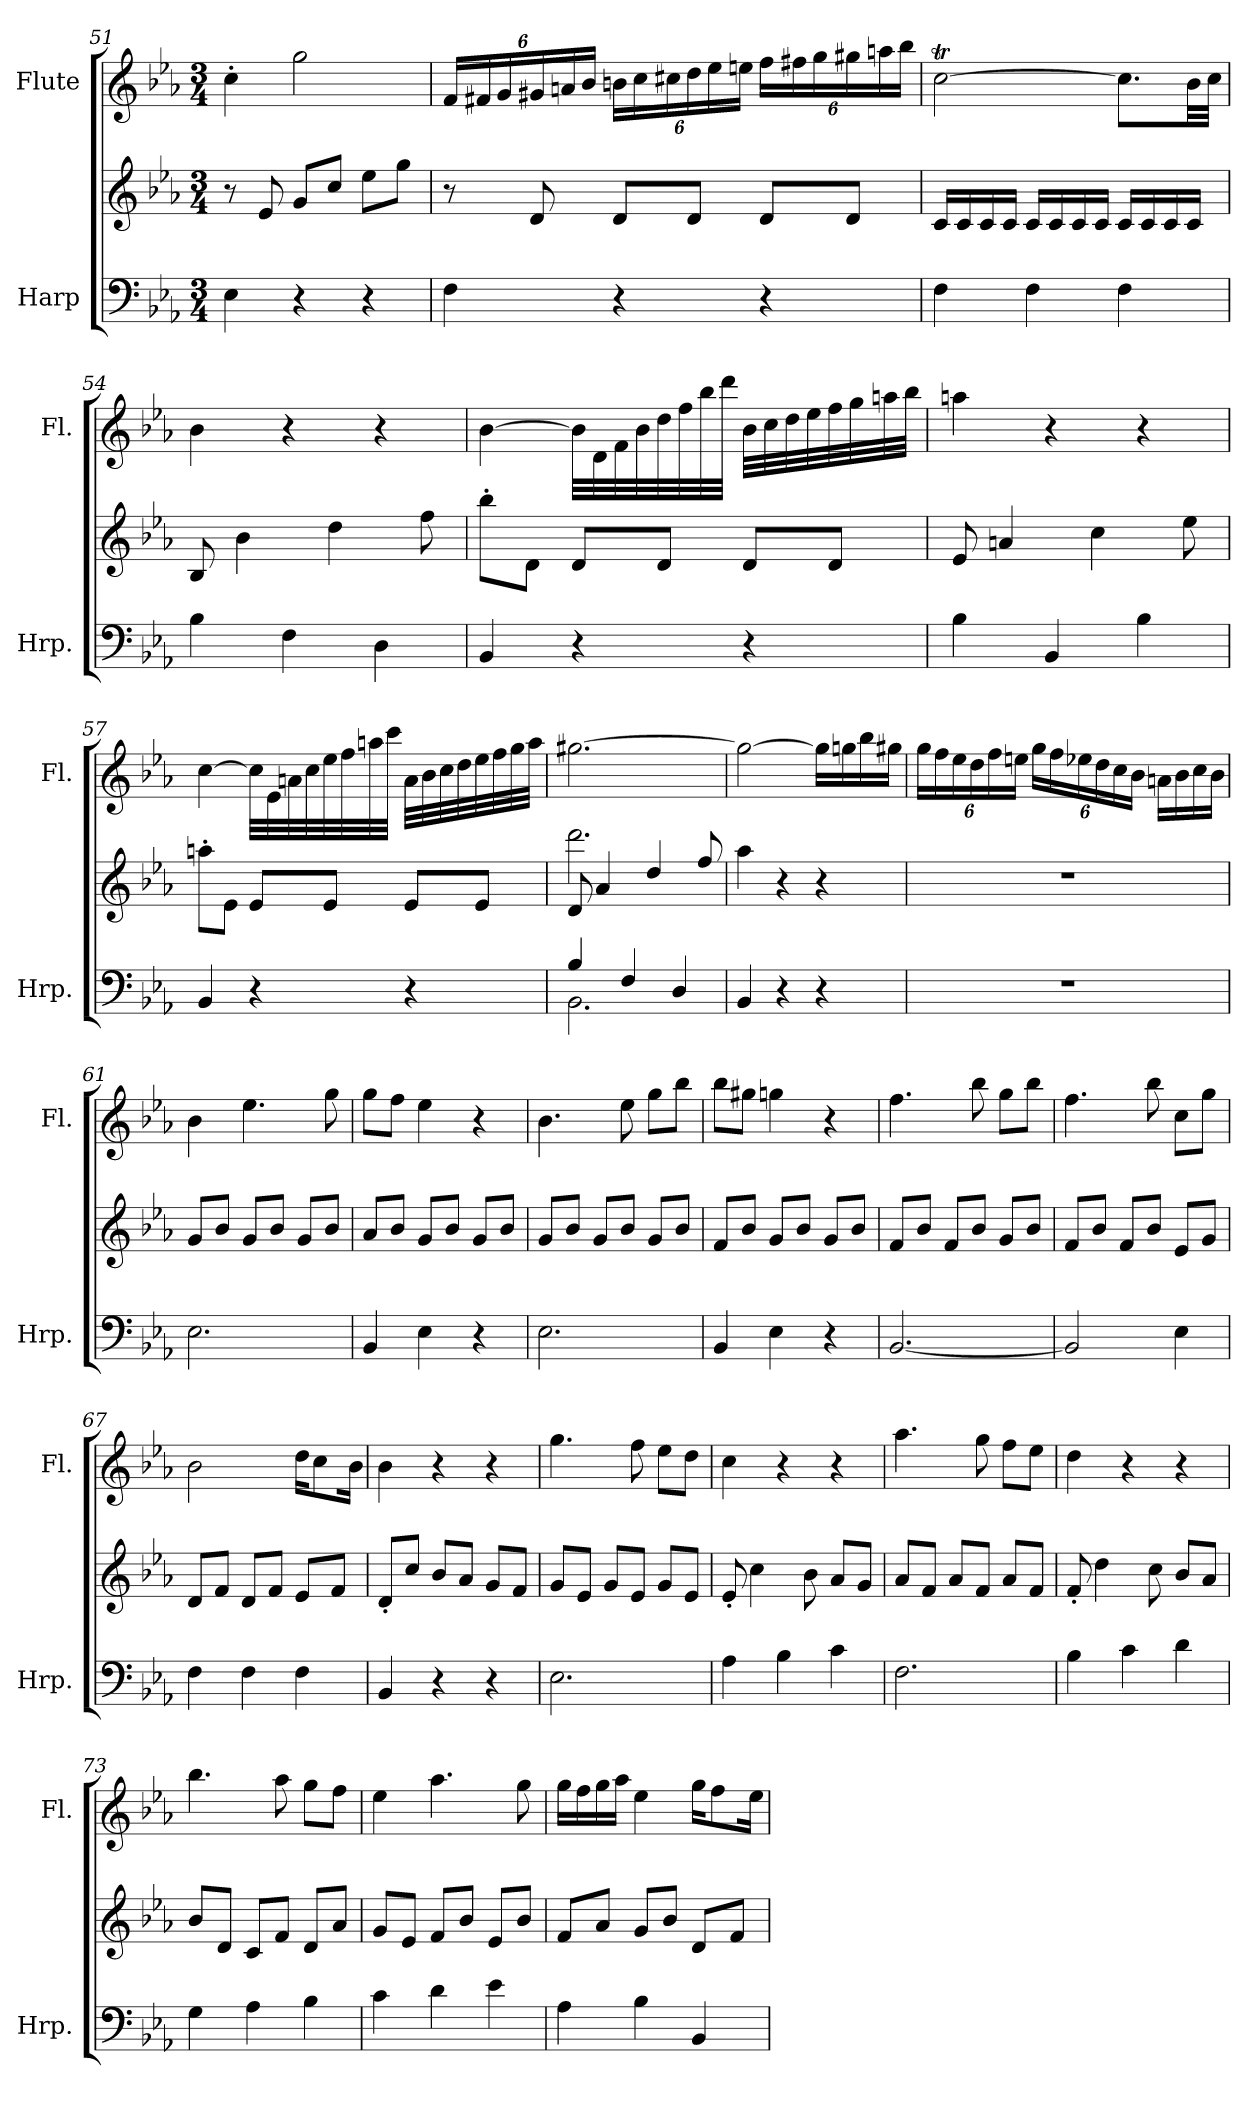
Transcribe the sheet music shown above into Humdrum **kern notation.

**kern	**kern	**kern
*part2	*part2	*part1
*staff3	*staff2	*staff1
*I"Harp	*	*I"Flute
*I'Hrp.	*	*I'Fl.
*clefF4	*clefG2	*clefG2
*k[b-e-a-]	*k[b-e-a-]	*k[b-e-a-]
*M3/4	*M3/4	*M3/4
=51	=51	=51
4E-\	8r	4cc'\
.	8e-/	.
4r	8g/L	2gg\
.	8cc/J	.
4r	8ee-\L	.
.	8gg\J	.
=52	=52	=52
*	*	*Xbrackettup
4F\	8r	24f/LL
.	.	24f#X/
.	.	24g/
.	8d/	24g#X/
.	.	24an/
.	.	24b-/JJ
4r	8d/L	24bn\LL
.	.	24cc\
.	.	24cc#X\
.	8d/J	24dd\
.	.	24ee-\
.	.	24een\JJ
4r	8d/L	24ff\LL
.	.	24ff#X\
.	.	24gg\
.	8d/J	24gg#X\
.	.	24aan\
.	.	24bb-\JJ
=53	=53	=53
4F\	16c/LL	[2ccT\
.	16c/	.
.	16c/	.
.	16c/JJ	.
4F\	16c/LL	.
.	16c/	.
.	16c/	.
.	16c/JJ	.
4F\	16c/LL	8.cc\L]
.	16c/	.
.	16c/	.
.	16c/JJ	32b-\LL
.	.	32cc\JJJ
!!LO:PB:g=z
=54	=54	=54
4B-\	8B-/	4b-\
.	4b-\	.
4F\	.	4r
.	4dd\	.
4D\	.	4r
.	8ff\	.
=55	=55	=55
4BB-/	8bb-'\L	[4b-\
.	8d\J	.
4r	8d/L	32b-\LLL]
.	.	32d\
.	.	32f\
.	.	32b-\
.	8d/J	32dd\
.	.	32ff\
.	.	32bb-\
.	.	32ddd\JJJ
4r	8d/L	32b-\LLL
.	.	32cc\
.	.	32dd\
.	.	32ee-\
.	8d/J	32ff\
.	.	32gg\
.	.	32aan\
.	.	32bb-\JJJ
=56	=56	=56
4B-\	8e-/	4aan\
.	4an/	.
4BB-/	.	4r
.	4cc\	.
4B-\	.	4r
.	8ee-\	.
=57	=57	=57
4BB-/	8aan'\L	[4cc\
.	8e-\J	.
4r	8e-/L	32cc\LLL]
.	.	32e-\
.	.	32an\
.	.	32cc\
.	8e-/J	32ee-\
.	.	32ff\
.	.	32aan\
.	.	32ccc\JJJ
4r	8e-/L	32a\LLL
.	.	32b-\
.	.	32cc\
.	.	32dd\
.	8e-/J	32ee-\
.	.	32ff\
.	.	32gg\
.	.	32aa\JJJ
!!LO:LB:g=z
=58	=58	=58
*^	*^	*
4B-/	2.BB-\	8d/	2.ddd\	[2.gg#X\
.	.	4a-/	.	.
4F/	.	.	.	.
.	.	4dd/	.	.
4D/	.	.	.	.
.	.	8ff/	.	.
*v	*v	*	*	*
*	*v	*v	*
=59	=59	=59
4BB-/	4aa-\	2gg#\_
4r	4r	.
4r	4r	16gg#\LL]
.	.	16ggn\
.	.	16bb-\
.	.	16gg#X\JJ
=60	=60	=60
2.r	2.r	24gg\LL
.	.	24ff\
.	.	24ee-\
.	.	24dd\
.	.	24ff\
.	.	24een\JJ
.	.	24gg\LL
.	.	24ff\
.	.	24ee-X\
.	.	24dd\
.	.	24cc\
.	.	24b-\JJ
.	.	16an\LL
.	.	16b-\
.	.	16cc\
.	.	16b-\JJ
=61	=61	=61
2.E-\	8g/L	4b-\
.	8b-/J	.
.	8g/L	4.ee-\
.	8b-/J	.
.	8g/L	.
.	8b-/J	8gg\
=62	=62	=62
4BB-/	8a-/L	8gg\L
.	8b-/J	8ff\J
4E-\	8g/L	4ee-\
.	8b-/J	.
4r	8g/L	4r
.	8b-/J	.
=63	=63	=63
2.E-\	8g/L	4.b-\
.	8b-/J	.
.	8g/L	.
.	8b-/J	8ee-\
.	8g/L	8gg\L
.	8b-/J	8bb-\J
!!LO:LB:g=z
=64	=64	=64
4BB-/	8f/L	8bb-\L
.	8b-/J	8gg#X\J
4E-\	8g/L	4ggn\
.	8b-/J	.
4r	8g/L	4r
.	8b-/J	.
=65	=65	=65
[2.BB-/	8f/L	4.ff\
.	8b-/J	.
.	8f/L	.
.	8b-/J	8bb-\
.	8g/L	8gg\L
.	8b-/J	8bb-\J
=66	=66	=66
2BB-/]	8f/L	4.ff\
.	8b-/J	.
.	8f/L	.
.	8b-/J	8bb-\
4E-\	8e-/L	8cc\L
.	8g/J	8gg\J
=67	=67	=67
4F\	8d/L	2b-\
.	8f/J	.
4F\	8d/L	.
.	8f/J	.
4F\	8e-/L	16dd\KL
.	.	8cc\
.	8f/J	.
.	.	16b-\Jk
=68	=68	=68
4BB-/	8d'/L	4b-\
.	8cc/J	.
4r	8b-/L	4r
.	8a-/J	.
4r	8g/L	4r
.	8f/J	.
=69	=69	=69
2.E-\	8g/L	4.gg\
.	8e-/J	.
.	8g/L	.
.	8e-/J	8ff\
.	8g/L	8ee-\L
.	8e-/J	8dd\J
=70	=70	=70
4A-\	8e-'/	4cc\
.	4cc\	.
4B-\	.	4r
.	8b-\	.
4c\	8a-/L	4r
.	8g/J	.
=71	=71	=71
2.F\	8a-/L	4.aa-\
.	8f/J	.
.	8a-/L	.
.	8f/J	8gg\
.	8a-/L	8ff\L
.	8f/J	8ee-\J
!!LO:LB:g=z
=72	=72	=72
4B-\	8f'/	4dd\
.	4dd\	.
4c\	.	4r
.	8cc\	.
4d\	8b-/L	4r
.	8a-/J	.
=73	=73	=73
4G\	8b-/L	4.bb-\
.	8d/J	.
4A-\	8c/L	.
.	8f/J	8aa-\
4B-\	8d/L	8gg\L
.	8a-/J	8ff\J
=74	=74	=74
4c\	8g/L	4ee-\
.	8e-/J	.
4d\	8f/L	4.aa-\
.	8b-/J	.
4e-\	8e-/L	.
.	8b-/J	8gg\
=75	=75	=75
4A-\	8f/L	16gg\LL
.	.	16ff\
.	8a-/J	16gg\
.	.	16aa-\JJ
4B-\	8g/L	4ee-\
.	8b-/J	.
4BB-/	8d/L	16gg\KL
.	.	8ff\
.	8f/J	.
.	.	16ee-\Jk
=	=	=
*-	*-	*-
